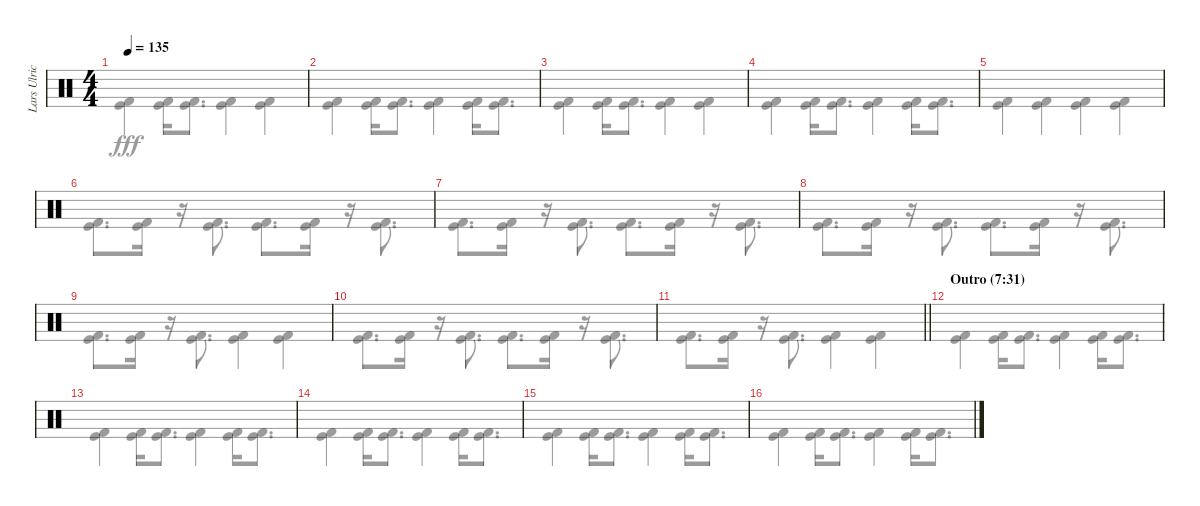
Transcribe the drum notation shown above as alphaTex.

\track ("Lars Ulrich Bass Pedal" "Lars Ulric") {instrument percussion}
\staff {score}
\articulation defaults
\voice
\ts (4 4)
\tempo 135
\clef neutral
\ks aminor
|
|
|
|
|
|
|
|
|
|
\barLineRight lightlight
|
\section ("" "Outro (7:31)")
|
|
|
|
\voice
\clef neutral
\ks aminor
("Kick (hit)" "Kick (hit) 2").4{dy fff} ("Kick (hit)" "Kick (hit) 2").16 ("Kick (hit)" "Kick (hit) 2").8{d} ("Kick (hit)" "Kick (hit) 2").4 ("Kick (hit)" "Kick (hit) 2").4 |
("Kick (hit)" "Kick (hit) 2").4 ("Kick (hit)" "Kick (hit) 2").16 ("Kick (hit)" "Kick (hit) 2").8{d} ("Kick (hit)" "Kick (hit) 2").4 ("Kick (hit)" "Kick (hit) 2").16 ("Kick (hit)" "Kick (hit) 2").8{d} |
("Kick (hit)" "Kick (hit) 2").4 ("Kick (hit)" "Kick (hit) 2").16 ("Kick (hit)" "Kick (hit) 2").8{d} ("Kick (hit)" "Kick (hit) 2").4 ("Kick (hit)" "Kick (hit) 2").4 |
("Kick (hit)" "Kick (hit) 2").4 ("Kick (hit)" "Kick (hit) 2").16 ("Kick (hit)" "Kick (hit) 2").8{d} ("Kick (hit)" "Kick (hit) 2").4 ("Kick (hit)" "Kick (hit) 2").16 ("Kick (hit)" "Kick (hit) 2").8{d} |
("Kick (hit)" "Kick (hit) 2").4 ("Kick (hit)" "Kick (hit) 2").4 ("Kick (hit)" "Kick (hit) 2").4 ("Kick (hit)" "Kick (hit) 2").4 |
("Kick (hit)" "Kick (hit) 2").8{d} ("Kick (hit)" "Kick (hit) 2").16 r.16 ("Kick (hit)" "Kick (hit) 2").8{d} ("Kick (hit)" "Kick (hit) 2").8{d} ("Kick (hit)" "Kick (hit) 2").16 r.16 ("Kick (hit)" "Kick (hit) 2").8{d} |
("Kick (hit)" "Kick (hit) 2").8{d} ("Kick (hit)" "Kick (hit) 2").16 r.16 ("Kick (hit)" "Kick (hit) 2").8{d} ("Kick (hit)" "Kick (hit) 2").8{d} ("Kick (hit)" "Kick (hit) 2").16 r.16 ("Kick (hit)" "Kick (hit) 2").8{d} |
("Kick (hit)" "Kick (hit) 2").8{d} ("Kick (hit)" "Kick (hit) 2").16 r.16 ("Kick (hit)" "Kick (hit) 2").8{d} ("Kick (hit)" "Kick (hit) 2").8{d} ("Kick (hit)" "Kick (hit) 2").16 r.16 ("Kick (hit)" "Kick (hit) 2").8{d} |
("Kick (hit)" "Kick (hit) 2").8{d} ("Kick (hit)" "Kick (hit) 2").16 r.16 ("Kick (hit)" "Kick (hit) 2").8{d} ("Kick (hit)" "Kick (hit) 2").4 ("Kick (hit)" "Kick (hit) 2").4 |
("Kick (hit)" "Kick (hit) 2").8{d} ("Kick (hit)" "Kick (hit) 2").16 r.16 ("Kick (hit)" "Kick (hit) 2").8{d} ("Kick (hit)" "Kick (hit) 2").8{d} ("Kick (hit)" "Kick (hit) 2").16 r.16 ("Kick (hit)" "Kick (hit) 2").8{d} |
\barLineRight lightlight
("Kick (hit)" "Kick (hit) 2").8{d} ("Kick (hit)" "Kick (hit) 2").16 r.16 ("Kick (hit)" "Kick (hit) 2").8{d} ("Kick (hit)" "Kick (hit) 2").4 ("Kick (hit)" "Kick (hit) 2").4 |
("Kick (hit)" "Kick (hit) 2").4 ("Kick (hit)" "Kick (hit) 2").16 ("Kick (hit)" "Kick (hit) 2").8{d} ("Kick (hit)" "Kick (hit) 2").4 ("Kick (hit)" "Kick (hit) 2").16 ("Kick (hit)" "Kick (hit) 2").8{d} |
("Kick (hit)" "Kick (hit) 2").4 ("Kick (hit)" "Kick (hit) 2").16 ("Kick (hit)" "Kick (hit) 2").8{d} ("Kick (hit)" "Kick (hit) 2").4 ("Kick (hit)" "Kick (hit) 2").16 ("Kick (hit)" "Kick (hit) 2").8{d} |
("Kick (hit)" "Kick (hit) 2").4 ("Kick (hit)" "Kick (hit) 2").16 ("Kick (hit)" "Kick (hit) 2").8{d} ("Kick (hit)" "Kick (hit) 2").4 ("Kick (hit)" "Kick (hit) 2").16 ("Kick (hit)" "Kick (hit) 2").8{d} |
("Kick (hit)" "Kick (hit) 2").4 ("Kick (hit)" "Kick (hit) 2").16 ("Kick (hit)" "Kick (hit) 2").8{d} ("Kick (hit)" "Kick (hit) 2").4 ("Kick (hit)" "Kick (hit) 2").16 ("Kick (hit)" "Kick (hit) 2").8{d} |
("Kick (hit)" "Kick (hit) 2").4 ("Kick (hit)" "Kick (hit) 2").16 ("Kick (hit)" "Kick (hit) 2").8{d} ("Kick (hit)" "Kick (hit) 2").4 ("Kick (hit)" "Kick (hit) 2").16 ("Kick (hit)" "Kick (hit) 2").8{d}
